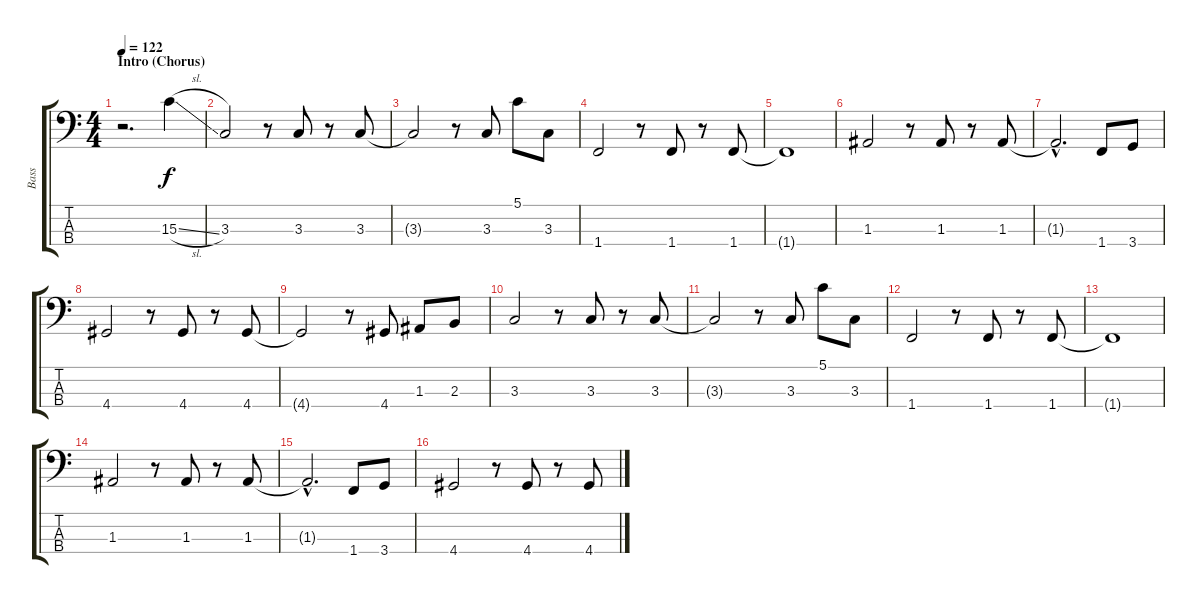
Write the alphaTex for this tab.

\track ("Bass" "Bass") {instrument electricbassfinger}
\staff {score tabs}
\tuning (G2 D2 A1 E1) {hide}
\ts (4 4)
\section ("" "Intro (Chorus)")
\tempo 122
\clef f4
\ks c
r.2{d dy f instrument electricbassfinger} 15.3{sl}.4 |
3.3.2 r.8 3.3.8 r.8 3.3.8 |
3.3{t}.2 r.8 3.3.8 5.1.8 3.3.8 |
1.4.2 r.8 1.4.8 r.8 1.4.8 |
1.4{t}.1 |
1.3.2 r.8 1.3.8 r.8 1.3.8 |
1.3{hac t}.2{d} 1.4.8 3.4.8 |
4.4.2 r.8 4.4.8 r.8 4.4.8 |
4.4{t}.2 r.8 4.4.8 1.3.8 2.3.8 |
3.3.2 r.8 3.3.8 r.8 3.3.8 |
3.3{t}.2 r.8 3.3.8 5.1.8 3.3.8 |
1.4.2 r.8 1.4.8 r.8 1.4.8 |
1.4{t}.1 |
1.3.2 r.8 1.3.8 r.8 1.3.8 |
1.3{hac t}.2{d} 1.4.8 3.4.8 |
4.4.2 r.8 4.4.8 r.8 4.4.8
